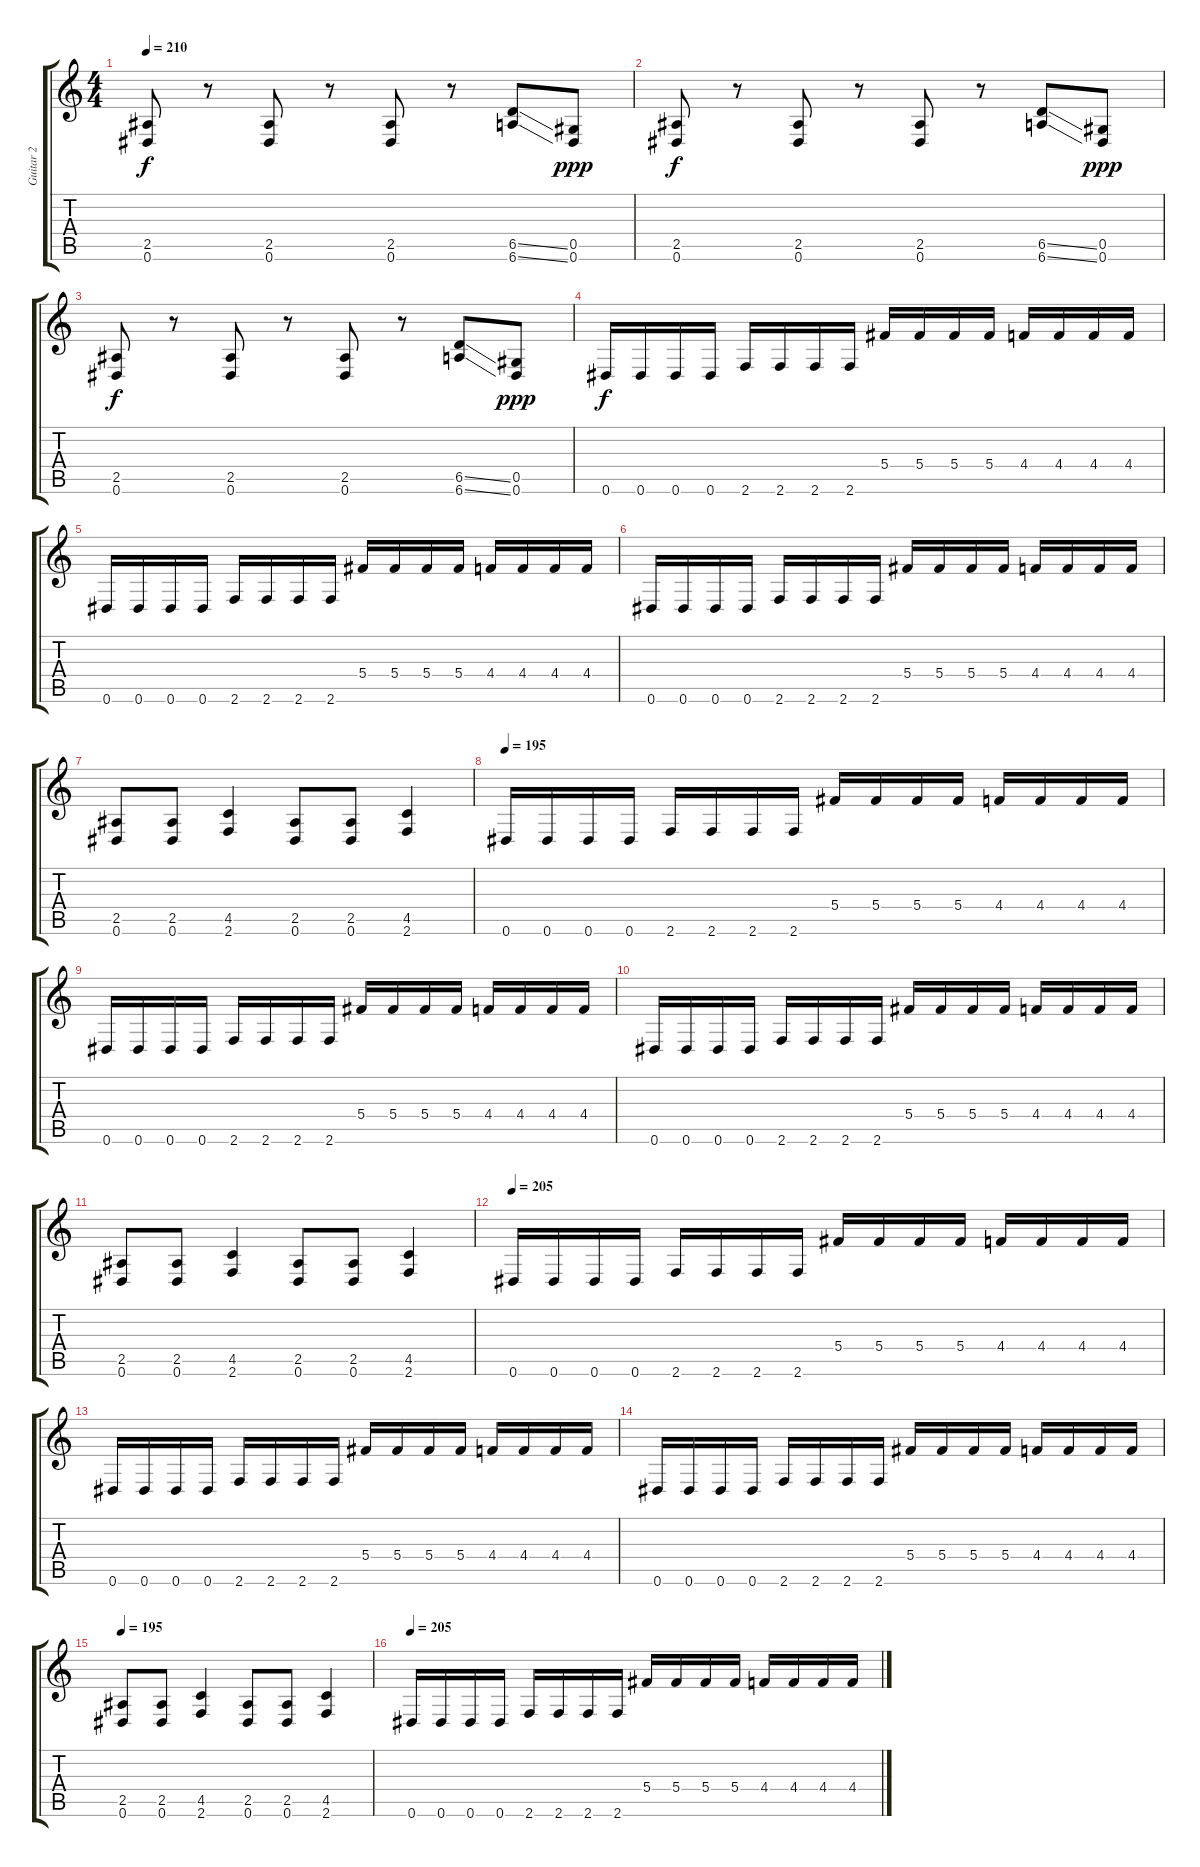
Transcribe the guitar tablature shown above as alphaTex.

\track ("Guitar 2" "Guitar 2") {instrument overdrivenguitar}
\staff {score tabs}
\tuning (Eb4 Bb3 Gb3 Db3 Ab2 Eb2) {hide}
\ts (4 4)
\tempo 210
\clef g2
\ks c
(2.5 0.6).8{dy f} r.8 (2.5 0.6).8 r.8 (2.5 0.6).8 r.8 (6.5{ss} 6.6{ss}).8 (0.5 0.6).8{dy ppp} |
(2.5 0.6).8{dy f} r.8 (2.5 0.6).8 r.8 (2.5 0.6).8 r.8 (6.5{ss} 6.6{ss}).8 (0.5 0.6).8{dy ppp} |
(2.5 0.6).8{dy f} r.8 (2.5 0.6).8 r.8 (2.5 0.6).8 r.8 (6.5{ss} 6.6{ss}).8 (0.5 0.6).8{dy ppp} |
0.6.16{dy f} 0.6.16 0.6.16 0.6.16 2.6.16 2.6.16 2.6.16 2.6.16 5.4.16 5.4.16 5.4.16 5.4.16 4.4.16 4.4.16 4.4.16 4.4.16 |
0.6.16 0.6.16 0.6.16 0.6.16 2.6.16 2.6.16 2.6.16 2.6.16 5.4.16 5.4.16 5.4.16 5.4.16 4.4.16 4.4.16 4.4.16 4.4.16 |
0.6.16 0.6.16 0.6.16 0.6.16 2.6.16 2.6.16 2.6.16 2.6.16 5.4.16 5.4.16 5.4.16 5.4.16 4.4.16 4.4.16 4.4.16 4.4.16 |
(2.5 0.6).8 (2.5 0.6).8 (4.5 2.6).4 (2.5 0.6).8 (2.5 0.6).8 (4.5 2.6).4 |
\tempo 195
0.6.16 0.6.16 0.6.16 0.6.16 2.6.16 2.6.16 2.6.16 2.6.16 5.4.16 5.4.16 5.4.16 5.4.16 4.4.16 4.4.16 4.4.16 4.4.16 |
0.6.16 0.6.16 0.6.16 0.6.16 2.6.16 2.6.16 2.6.16 2.6.16 5.4.16 5.4.16 5.4.16 5.4.16 4.4.16 4.4.16 4.4.16 4.4.16 |
0.6.16 0.6.16 0.6.16 0.6.16 2.6.16 2.6.16 2.6.16 2.6.16 5.4.16 5.4.16 5.4.16 5.4.16 4.4.16 4.4.16 4.4.16 4.4.16 |
(2.5 0.6).8 (2.5 0.6).8 (4.5 2.6).4 (2.5 0.6).8 (2.5 0.6).8 (4.5 2.6).4 |
\tempo 205
0.6.16 0.6.16 0.6.16 0.6.16 2.6.16 2.6.16 2.6.16 2.6.16 5.4.16 5.4.16 5.4.16 5.4.16 4.4.16 4.4.16 4.4.16 4.4.16 |
0.6.16 0.6.16 0.6.16 0.6.16 2.6.16 2.6.16 2.6.16 2.6.16 5.4.16 5.4.16 5.4.16 5.4.16 4.4.16 4.4.16 4.4.16 4.4.16 |
0.6.16 0.6.16 0.6.16 0.6.16 2.6.16 2.6.16 2.6.16 2.6.16 5.4.16 5.4.16 5.4.16 5.4.16 4.4.16 4.4.16 4.4.16 4.4.16 |
\tempo 195
(2.5 0.6).8 (2.5 0.6).8 (4.5 2.6).4 (2.5 0.6).8 (2.5 0.6).8 (4.5 2.6).4 |
\tempo 205
0.6.16 0.6.16 0.6.16 0.6.16 2.6.16 2.6.16 2.6.16 2.6.16 5.4.16 5.4.16 5.4.16 5.4.16 4.4.16 4.4.16 4.4.16 4.4.16
